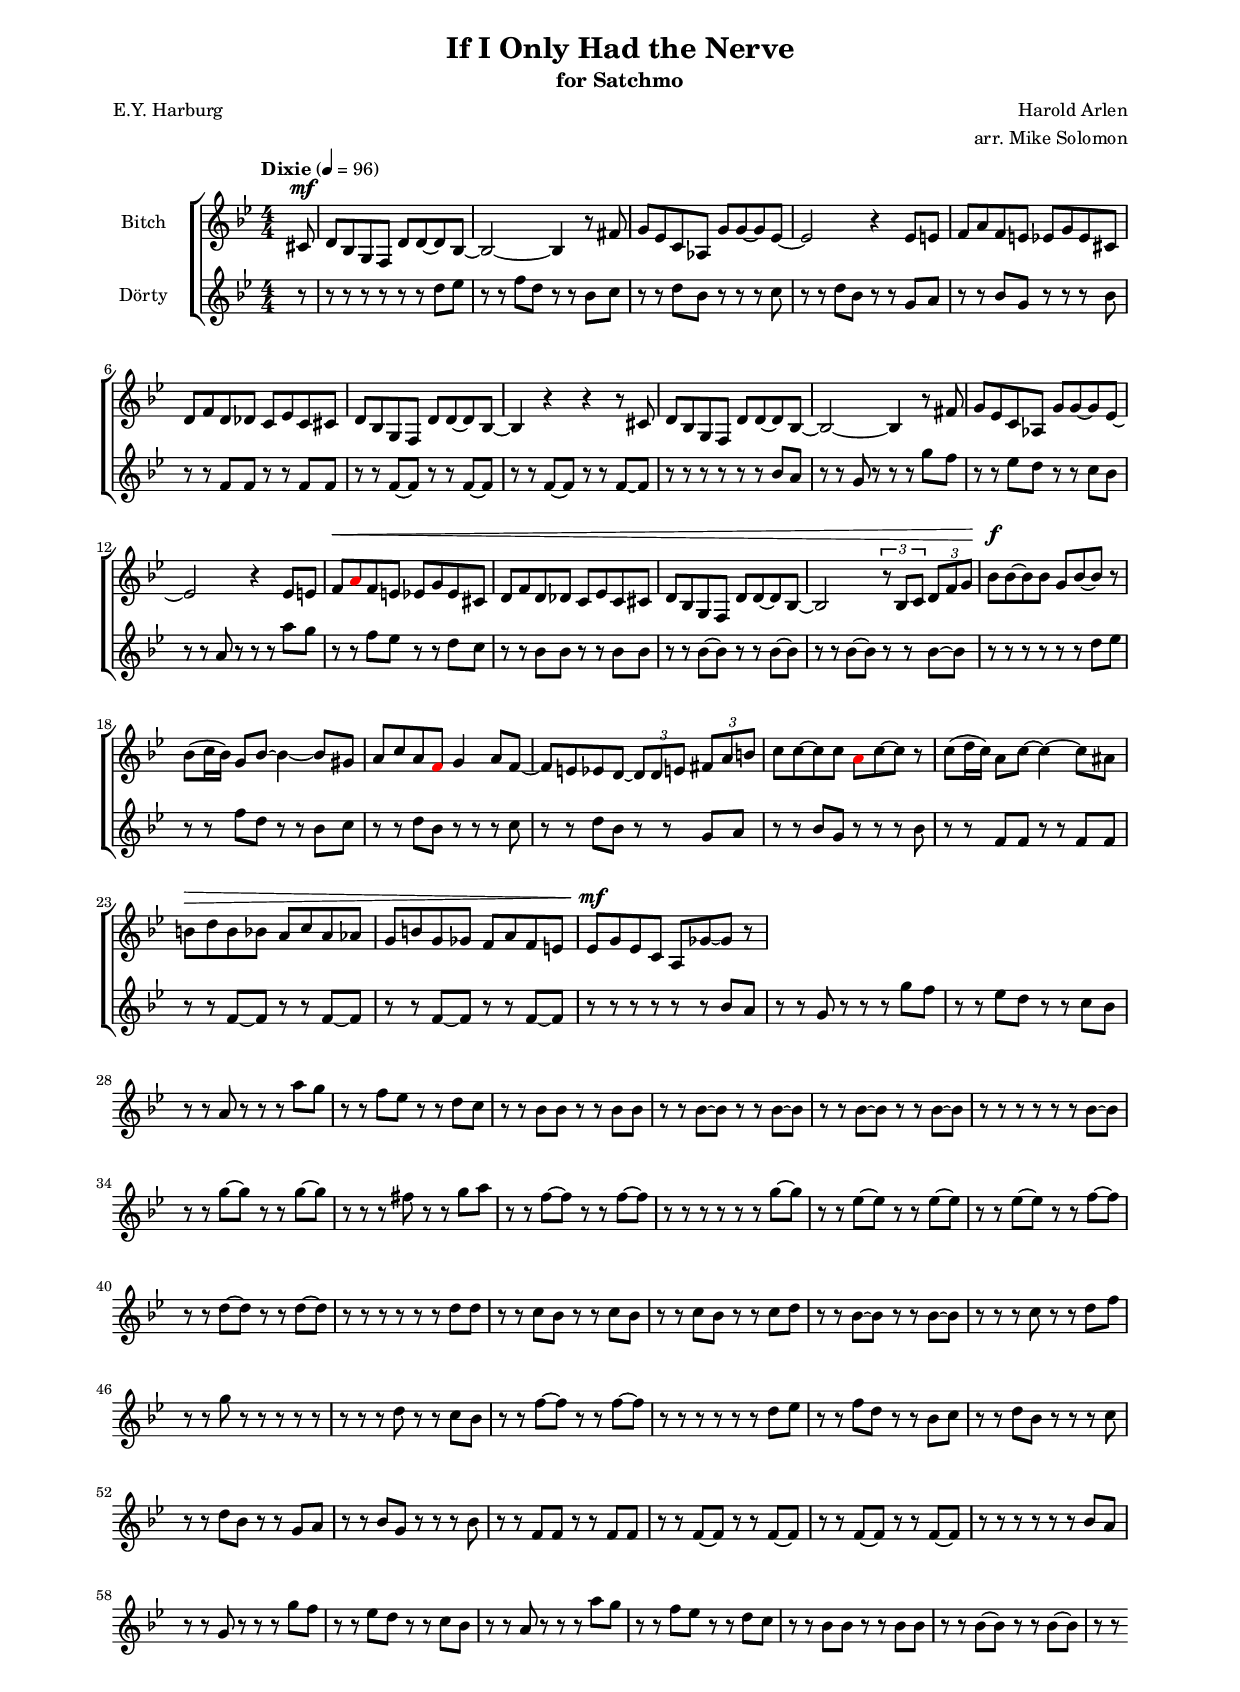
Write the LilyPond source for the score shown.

\version "2.19.0"
\include "defs-devel.ly"

marD = \markup \null
elsD = \markup \null
mikD = \markup \null
rynZ = \markup \null
desD = \markup \null

#(set-global-staff-size 15.87)
autoBeamInstruction = \autoBeamOn

solo = \markup \italic "solo"
psolo = \markup \italic "(solo)"
skat = \markup \italic "sit skat"
shoot = \markup \italic "SYT"

\header {
  title = "If I Only Had the Nerve"
  subtitle = "for Satchmo"
  %title = "Somewhere Over the Rainbow"
  composer = "Harold Arlen"
  poet = "E.Y. Harburg"
  arranger = "arr. Mike Solomon"
  %arranger = "arr. (anon)"
}
\paper {
  #(define fonts
    (set-global-fonts
    #:music "lilyjazz"
    #:brace "lilyjazz"
    #:roman "LilyJAZZText"
    #:sans "LilyJAZZChord"
    #:factor (/ staff-height pt 20)
  ))
  ragged-right = ##f
  left-margin = 0.75\in
  right-margin = 0.75\in
  %top-margin = 0.5\in
  bottom-margin = 0.6\in
  ragged-last-bottom = ##f
  %max-systems-per-page = #2
  %oddHeaderMarkup = "FIRST FULL DRAFT 20.10.14 4:44"
  %evenHeaderMarkup = "FIRST FULL DRAFT 20.10.14 4:44"
}


#(ly:set-option 'point-and-click #f)

#(set-global-staff-size 15.87)

railroad =  {
  \once \override BreathingSign.text = \markup \musicglyph #"scripts.caesura.straight"
  \breathe
}
myred = \once \override NoteHead #'color = #red

php = \once \override Hairpin.stencil = #(parenthesize-callback ly:hairpin::print)

\paper {
  footnote-separator-markup = \markup { \column { " "\override #`(span-factor . 1/5) { \draw-hline } }}
  footnote-padding = 1\mm
  top-system-spacing = #'((basic-distance . 1) (minimum-distance . 0) (padding . 1) (stretchability . 40))
  bottom-system-spacing = #'((basic-distance . 1) (minimum-distance . 0) (padding . 1) (stretchability . 50))
  ragged-right = ##f
}

prefatoryMatter = {
  \key bes \major
  \autoBeamInstruction
  \time 4/4
}

scorePrefatoryMatter = {
  \prefatoryMatter
  \partial 8
}

midiPrefatoryMatter = {
  \prefatoryMatter
  \partial 8
}

theme = \relative c {
  cis8-\tag #'first \mf |
  d8 bes8 g8 f8 d'8 d8 ~ d8 bes8 ~ |
  bes2 ~ bes4 r8 fis'8 |
  g8 ees8 c8 aes8 g'8 g8 ~ g8 ees8 ~ |
  ees2 r4 ees8 e8 |
  f8-\tag #'second \< \tag #'second { \rred } a8 f8 e8 ees8 g8 ees8 cis8 |
  d8 f8 d8 des8 c8 ees8 c8 cis8 |
  d8 bes8 g8 f8 d'8 d8 ~ d8 bes8 ~ |
  \tag #'first { bes4 }
  \tag #'second { bes2 }
}

marks = {
  \tempo "Dixie" 4=96
  \time 4/4
  \partial 8 s8
  \repeat unfold 25 { s1 }
}

soprano = \transpose c c {
  \transpose c c' \removeWithTag #'second \theme
  r4 r4 r8
  \transpose c c' \removeWithTag #'first \theme
  \relative c' {
    \times 2/3 { r8 bes c } \times 2/3 { d f g } |
    bes8\f bes8 ~ bes8 bes8 g8 bes8 ~ bes8 r8 |
    bes8 ( c16 bes ) g8 bes8 ~ bes4 ~ bes8 gis8 |
    a8 c8 a8 \rred f8 g4 a8 f8 ~ |
    f8 e8 ees8 d8 ~ \times 2/3 { d d e } \times 2/3 { fis a b } |
    c8 c8 ~ c8 c8 \rred a8 c8 ~ c8 r8 |
    c8 ( d16 c ) a8 c8 ~ c4 ~ c8 ais8 |
    b8\> d8 b8 bes8 a8 c8 a8 aes8 |
    g8 b8 g8 ges8 f8 a8 f8 e8 |
    ees8\mf g8 ees8 c8 a8 ges'8 ~ ges8 r8 |
  }
}

sopranoWords = \lyricmode {
}

test = {
  r8 r8 r8 r8 r8 r8 r8 d''8 ees''8 r8 r8 f''8 d''8 r8 r8 bes'8 c''8 r8 r8 d''8 bes'8 r8 r8 r8 c''8 r8 r8 d''8 bes'8 r8 r8 g'8 a'8 r8 r8 bes'8 g'8 r8 r8 r8 bes'8 r8 r8 f'8 f'8 r8 r8 f'8 f'8 r8 r8 f'8 ~ f'8 r8 r8 f'8 ~ f'8 r8 r8 f'8 ~ f'8 r8 r8 f'8 ~ f'8 r8 r8 r8 r8 r8 r8 bes'8 a'8 r8 r8 g'8 r8 r8 r8 g''8 f''8 r8 r8 ees''8 d''8 r8 r8 c''8 bes'8 r8 r8 a'8 r8 r8 r8 a''8 g''8 r8 r8 f''8 ees''8 r8 r8 d''8 c''8 r8 r8 bes'8 bes'8 r8 r8 bes'8 bes'8 r8 r8 bes'8 ~ bes'8 r8 r8 bes'8 ~ bes'8 r8 r8 bes'8 ~ bes'8 r8 r8 bes'8 ~ bes'8 r8 r8 r8 r8 r8 r8 d''8 ees''8 r8 r8 f''8 d''8 r8 r8 bes'8 c''8 r8 r8 d''8 bes'8 r8 r8 r8 c''8 r8 r8 d''8 bes'8 r8 r8 g'8 a'8 r8 r8 bes'8 g'8 r8 r8 r8 bes'8 r8 r8 f'8 f'8 r8 r8 f'8 f'8 r8 r8 f'8 ~ f'8 r8 r8 f'8 ~ f'8 r8 r8 f'8 ~ f'8 r8 r8 f'8 ~ f'8 r8 r8 r8 r8 r8 r8 bes'8 a'8 r8 r8 g'8 r8 r8 r8 g''8 f''8 r8 r8 ees''8 d''8 r8 r8 c''8 bes'8 r8 r8 a'8 r8 r8 r8 a''8 g''8 r8 r8 f''8 ees''8 r8 r8 d''8 c''8 r8 r8 bes'8 bes'8 r8 r8 bes'8 bes'8 r8 r8 bes'8 ~ bes'8 r8 r8 bes'8 ~ bes'8 r8 r8 bes'8 ~ bes'8 r8 r8 bes'8 ~ bes'8 r8 r8 r8 r8 r8 r8 bes'8 ~ bes'8 r8 r8 g''8 ~ g''8 r8 r8 g''8 ~ g''8 r8 r8 r8 fis''8 r8 r8 g''8 a''8 r8 r8 f''8 ~ f''8 r8 r8 f''8 ~ f''8 r8 r8 r8 r8 r8 r8 g''8 ~ g''8 r8 r8 ees''8 ~ ees''8 r8 r8 ees''8 ~ ees''8 r8 r8 ees''8 ~ ees''8 r8 r8 f''8 ~ f''8 r8 r8 d''8 ~ d''8 r8 r8 d''8 ~ d''8 r8 r8 r8 r8 r8 r8 d''8 d''8 r8 r8 c''8 bes'8 r8 r8 c''8 bes'8 r8 r8 c''8 bes'8 r8 r8 c''8 d''8 r8 r8 bes'8 ~ bes'8 r8 r8 bes'8 ~ bes'8 r8 r8 r8 c''8 r8 r8 d''8 f''8 r8 r8 g''8 r8 r8 r8 r8 r8 r8 r8 r8 d''8 r8 r8 c''8 bes'8 r8 r8 f''8 ~ f''8 r8 r8 f''8 ~ f''8 r8 r8 r8 r8 r8 r8 d''8 ees''8 r8 r8 f''8 d''8 r8 r8 bes'8 c''8 r8 r8 d''8 bes'8 r8 r8 r8 c''8 r8 r8 d''8 bes'8 r8 r8 g'8 a'8 r8 r8 bes'8 g'8 r8 r8 r8 bes'8 r8 r8 f'8 f'8 r8 r8 f'8 f'8 r8 r8 f'8 ~ f'8 r8 r8 f'8 ~ f'8 r8 r8 f'8 ~ f'8 r8 r8 f'8 ~ f'8 r8 r8 r8 r8 r8 r8 bes'8 a'8 r8 r8 g'8 r8 r8 r8 g''8 f''8 r8 r8 ees''8 d''8 r8 r8 c''8 bes'8 r8 r8 a'8 r8 r8 r8 a''8 g''8 r8 r8 f''8 ees''8 r8 r8 d''8 c''8 r8 r8 bes'8 bes'8 r8 r8 bes'8 bes'8 r8 r8 bes'8 ~ bes'8 r8 r8 bes'8 ~ bes'8 r8 r8
}


\score {
  \new ChoirStaff <<
    \new Staff \with { instrumentName = \bitchName %shortInstrumentName = #"M."
} <<
      \new Voice = "soprano" { << { \numericTimeSignature
	\scorePrefatoryMatter
        \soprano
      } {
	\scorePrefatoryMatter
        \marks
      } >> }
      \new Lyrics \lyricsto "soprano" {
        \sopranoWords
      }
    >>
    \new Staff \with { instrumentName = \dortyName %shortInstrumentName = #"E."
} <<
      \new Voice = "mezzo" { \numericTimeSignature
	\scorePrefatoryMatter
        \test
      }
    >>
  >>
  \layout {
    \context {
      \Voice
      \override TextScript #'layer = #6
      \override NoteHead #'layer = #7
      \override Glissando #'breakable = ##t
      \override TupletNumber #'breakable = ##t
      \override TupletBracket #'breakable = ##t
      \override DynamicLineSpanner.direction = #UP
      \remove "Forbid_line_break_engraver"
    }
    \context {
      \Staff
      %\consists "Metronome_mark_engraver"
      \override TimeSignature #'style = #'numbered
      \override StaffSymbol #'layer = #4
      \override TimeSignature #'layer = #3
      \override TimeSignature #'whiteout = ##t
    }
    \context {
      \Lyrics
      %\override LyricText #'whiteout = ##t
      \override LyricText #'layer = #6
    }
    \context {
      \Score
      %\remove "Metronome_mark_engraver"
      \override NonMusicalPaperColumn #'allow-loose-spacing = ##f
    }
  }
}
